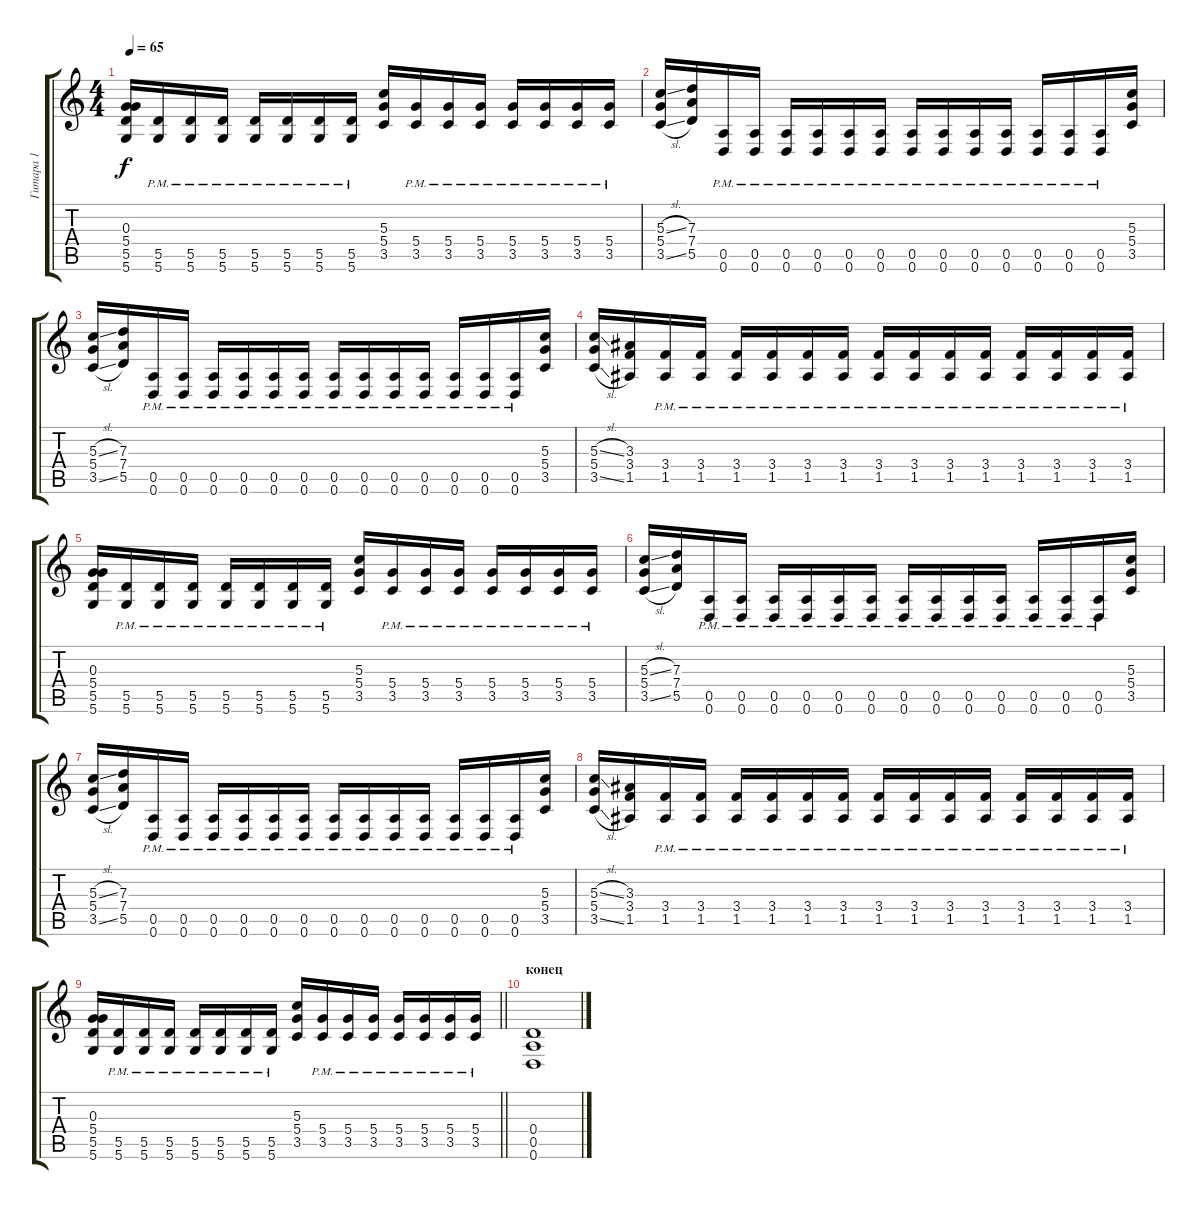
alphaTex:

\track ("Гитара 1" "Гитара 1") {instrument distortionguitar}
\staff {score tabs}
\tuning (E4 B3 G3 D3 A2 D2) {hide}
\ts (4 4)
\tempo 65
\clef g2
\ks c
(0.3 5.4 5.5 5.6).16{dy f} (5.5{pm} 5.6{pm}).16 (5.5{pm} 5.6{pm}).16 (5.5{pm} 5.6{pm}).16 (5.5{pm} 5.6{pm}).16 (5.5{pm} 5.6{pm}).16 (5.5{pm} 5.6{pm}).16 (5.5{pm} 5.6{pm}).16 (5.3 5.4 3.5).16 (5.4{pm} 3.5{pm}).16 (5.4{pm} 3.5{pm}).16 (5.4{pm} 3.5{pm}).16 (5.4{pm} 3.5{pm}).16 (5.4{pm} 3.5{pm}).16 (5.4{pm} 3.5{pm}).16 (5.4{pm} 3.5{pm}).16 |
(5.3{sl} 5.4 3.5{sl}).16 (7.3 7.4 5.5).16 (0.5{pm} 0.6{pm}).16 (0.5{pm} 0.6{pm}).16 (0.5{pm} 0.6{pm}).16 (0.5{pm} 0.6{pm}).16 (0.5{pm} 0.6{pm}).16 (0.5{pm} 0.6{pm}).16 (0.5{pm} 0.6{pm}).16 (0.5{pm} 0.6{pm}).16 (0.5{pm} 0.6{pm}).16 (0.5{pm} 0.6{pm}).16 (0.5{pm} 0.6{pm}).16 (0.5{pm} 0.6{pm}).16 (0.5{pm} 0.6{pm}).16 (5.3 5.4 3.5).16 |
(5.3{sl} 5.4 3.5{sl}).16 (7.3 7.4 5.5).16 (0.5{pm} 0.6{pm}).16 (0.5{pm} 0.6{pm}).16 (0.5{pm} 0.6{pm}).16 (0.5{pm} 0.6{pm}).16 (0.5{pm} 0.6{pm}).16 (0.5{pm} 0.6{pm}).16 (0.5{pm} 0.6{pm}).16 (0.5{pm} 0.6{pm}).16 (0.5{pm} 0.6{pm}).16 (0.5{pm} 0.6{pm}).16 (0.5{pm} 0.6{pm}).16 (0.5{pm} 0.6{pm}).16 (0.5{pm} 0.6{pm}).16 (5.3 5.4 3.5).16 |
(5.3{sl} 5.4 3.5{sl}).16 (3.3 3.4 1.5).16 (3.4{pm} 1.5{pm}).16 (3.4{pm} 1.5{pm}).16 (3.4{pm} 1.5{pm}).16 (3.4{pm} 1.5{pm}).16 (3.4{pm} 1.5{pm}).16 (3.4{pm} 1.5{pm}).16 (3.4{pm} 1.5{pm}).16 (3.4{pm} 1.5{pm}).16 (3.4{pm} 1.5{pm}).16 (3.4{pm} 1.5{pm}).16 (3.4{pm} 1.5{pm}).16 (3.4{pm} 1.5{pm}).16 (3.4{pm} 1.5{pm}).16 (3.4{pm} 1.5{pm}).16 |
(0.3 5.4 5.5 5.6).16 (5.5{pm} 5.6{pm}).16 (5.5{pm} 5.6{pm}).16 (5.5{pm} 5.6{pm}).16 (5.5{pm} 5.6{pm}).16 (5.5{pm} 5.6{pm}).16 (5.5{pm} 5.6{pm}).16 (5.5{pm} 5.6{pm}).16 (5.3 5.4 3.5).16 (5.4{pm} 3.5{pm}).16 (5.4{pm} 3.5{pm}).16 (5.4{pm} 3.5{pm}).16 (5.4{pm} 3.5{pm}).16 (5.4{pm} 3.5{pm}).16 (5.4{pm} 3.5{pm}).16 (5.4{pm} 3.5{pm}).16 |
(5.3{sl} 5.4 3.5{sl}).16 (7.3 7.4 5.5).16 (0.5{pm} 0.6{pm}).16 (0.5{pm} 0.6{pm}).16 (0.5{pm} 0.6{pm}).16 (0.5{pm} 0.6{pm}).16 (0.5{pm} 0.6{pm}).16 (0.5{pm} 0.6{pm}).16 (0.5{pm} 0.6{pm}).16 (0.5{pm} 0.6{pm}).16 (0.5{pm} 0.6{pm}).16 (0.5{pm} 0.6{pm}).16 (0.5{pm} 0.6{pm}).16 (0.5{pm} 0.6{pm}).16 (0.5{pm} 0.6{pm}).16 (5.3 5.4 3.5).16 |
(5.3{sl} 5.4 3.5{sl}).16 (7.3 7.4 5.5).16 (0.5{pm} 0.6{pm}).16 (0.5{pm} 0.6{pm}).16 (0.5{pm} 0.6{pm}).16 (0.5{pm} 0.6{pm}).16 (0.5{pm} 0.6{pm}).16 (0.5{pm} 0.6{pm}).16 (0.5{pm} 0.6{pm}).16 (0.5{pm} 0.6{pm}).16 (0.5{pm} 0.6{pm}).16 (0.5{pm} 0.6{pm}).16 (0.5{pm} 0.6{pm}).16 (0.5{pm} 0.6{pm}).16 (0.5{pm} 0.6{pm}).16 (5.3 5.4 3.5).16 |
(5.3{sl} 5.4 3.5{sl}).16 (3.3 3.4 1.5).16 (3.4{pm} 1.5{pm}).16 (3.4{pm} 1.5{pm}).16 (3.4{pm} 1.5{pm}).16 (3.4{pm} 1.5{pm}).16 (3.4{pm} 1.5{pm}).16 (3.4{pm} 1.5{pm}).16 (3.4{pm} 1.5{pm}).16 (3.4{pm} 1.5{pm}).16 (3.4{pm} 1.5{pm}).16 (3.4{pm} 1.5{pm}).16 (3.4{pm} 1.5{pm}).16 (3.4{pm} 1.5{pm}).16 (3.4{pm} 1.5{pm}).16 (3.4{pm} 1.5{pm}).16 |
\barLineRight lightlight
(0.3 5.4 5.5 5.6).16 (5.5{pm} 5.6{pm}).16 (5.5{pm} 5.6{pm}).16 (5.5{pm} 5.6{pm}).16 (5.5{pm} 5.6{pm}).16 (5.5{pm} 5.6{pm}).16 (5.5{pm} 5.6{pm}).16 (5.5{pm} 5.6{pm}).16 (5.3 5.4 3.5).16 (5.4{pm} 3.5{pm}).16 (5.4{pm} 3.5{pm}).16 (5.4{pm} 3.5{pm}).16 (5.4{pm} 3.5{pm}).16 (5.4{pm} 3.5{pm}).16 (5.4{pm} 3.5{pm}).16 (5.4{pm} 3.5{pm}).16 |
\section ("" "конец")
(0.4 0.5 0.6).1{volume 0}
